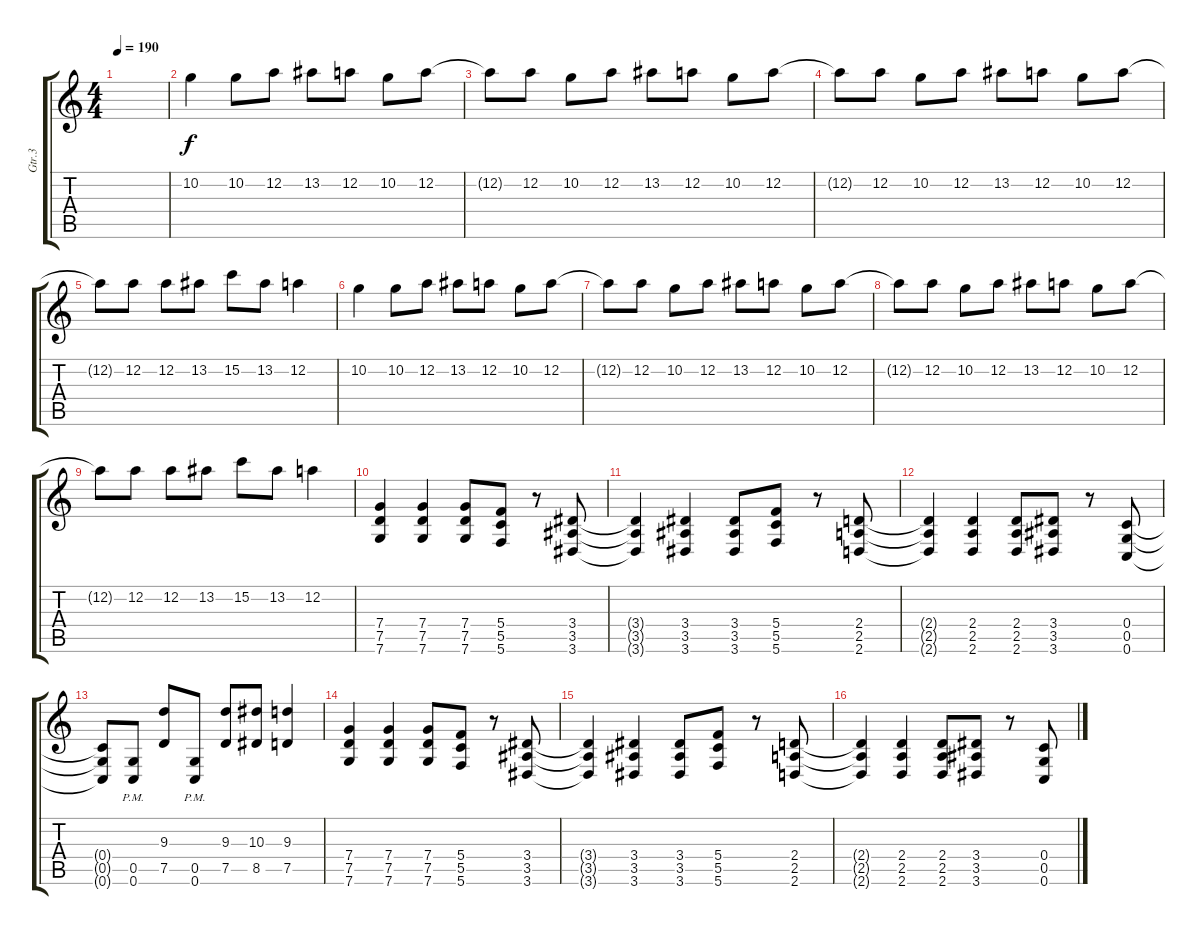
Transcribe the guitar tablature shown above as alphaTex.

\track ("Gtr.3" "Gtr.3") {instrument distortionguitar}
\staff {score tabs}
\tuning (D4 A3 F3 C3 G2 C2) {hide}
\ts (4 4)
\tempo 190
\clef g2
\ks c
|
10.2.4 10.2.8 12.2.8 13.2.8 12.2.8 10.2.8 12.2.8 |
12.2{t}.8 12.2.8 10.2.8 12.2.8 13.2.8 12.2.8 10.2.8 12.2.8 |
12.2{t}.8 12.2.8 10.2.8 12.2.8 13.2.8 12.2.8 10.2.8 12.2.8 |
12.2{t}.8 12.2.8 12.2.8 13.2.8 15.2.8 13.2.8 12.2.4 |
10.2.4 10.2.8 12.2.8 13.2.8 12.2.8 10.2.8 12.2.8 |
12.2{t}.8 12.2.8 10.2.8 12.2.8 13.2.8 12.2.8 10.2.8 12.2.8 |
12.2{t}.8 12.2.8 10.2.8 12.2.8 13.2.8 12.2.8 10.2.8 12.2.8 |
12.2{t}.8 12.2.8 12.2.8 13.2.8 15.2.8 13.2.8 12.2.4 |
(7.4 7.5 7.6).4 (7.4 7.5 7.6).4 (7.4 7.5 7.6).8 (5.4 5.5 5.6).8 r.8 (3.4 3.5 3.6).8 |
(3.4{t} 3.5{t} 3.6{t}).4 (3.4 3.5 3.6).4 (3.4 3.5 3.6).8 (5.4 5.5 5.6).8 r.8 (2.4 2.5 2.6).8 |
(2.4{t} 2.5{t} 2.6{t}).4 (2.4 2.5 2.6).4 (2.4 2.5 2.6).8 (3.4 3.5 3.6).8 r.8 (0.4 0.5 0.6).8 |
(0.4{t} 0.5{t} 0.6{t}).8 (0.5{pm} 0.6).8 (9.3 7.5).8 (0.5{pm} 0.6).8 (9.3 7.5).8 (10.3 8.5).8 (9.3 7.5).4 |
(7.4 7.5 7.6).4 (7.4 7.5 7.6).4 (7.4 7.5 7.6).8 (5.4 5.5 5.6).8 r.8 (3.4 3.5 3.6).8 |
(3.4{t} 3.5{t} 3.6{t}).4 (3.4 3.5 3.6).4 (3.4 3.5 3.6).8 (5.4 5.5 5.6).8 r.8 (2.4 2.5 2.6).8 |
(2.4{t} 2.5{t} 2.6{t}).4 (2.4 2.5 2.6).4 (2.4 2.5 2.6).8 (3.4 3.5 3.6).8 r.8 (0.4 0.5 0.6).8
